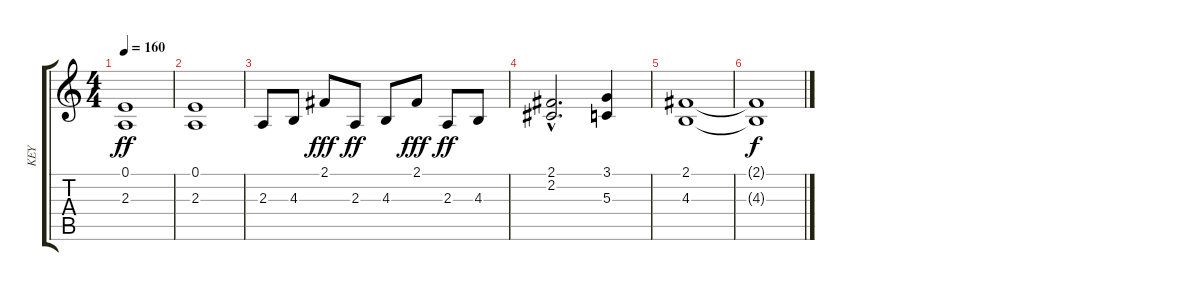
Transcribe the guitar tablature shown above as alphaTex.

\track ("KEY" "KEY") {instrument stringensemble1}
\staff {score tabs}
\tuning (E4 B3 G3 D3 A2 E2) {hide}
\ts (4 4)
\tempo 160
\clef g2
\ks c
(0.1 2.3).1{dy ff} |
(0.1 2.3).1 |
2.3.8 4.3.8 2.1.8{dy fff} 2.3.8{dy ff} 4.3.8 2.1.8{dy fff} 2.3.8{dy ff} 4.3.8 |
(2.1{hac} 2.2{hac}).2{d} (3.1 5.3).4 |
(2.1 4.3).1 |
(2.1{t} 4.3{t}).1{dy f}
